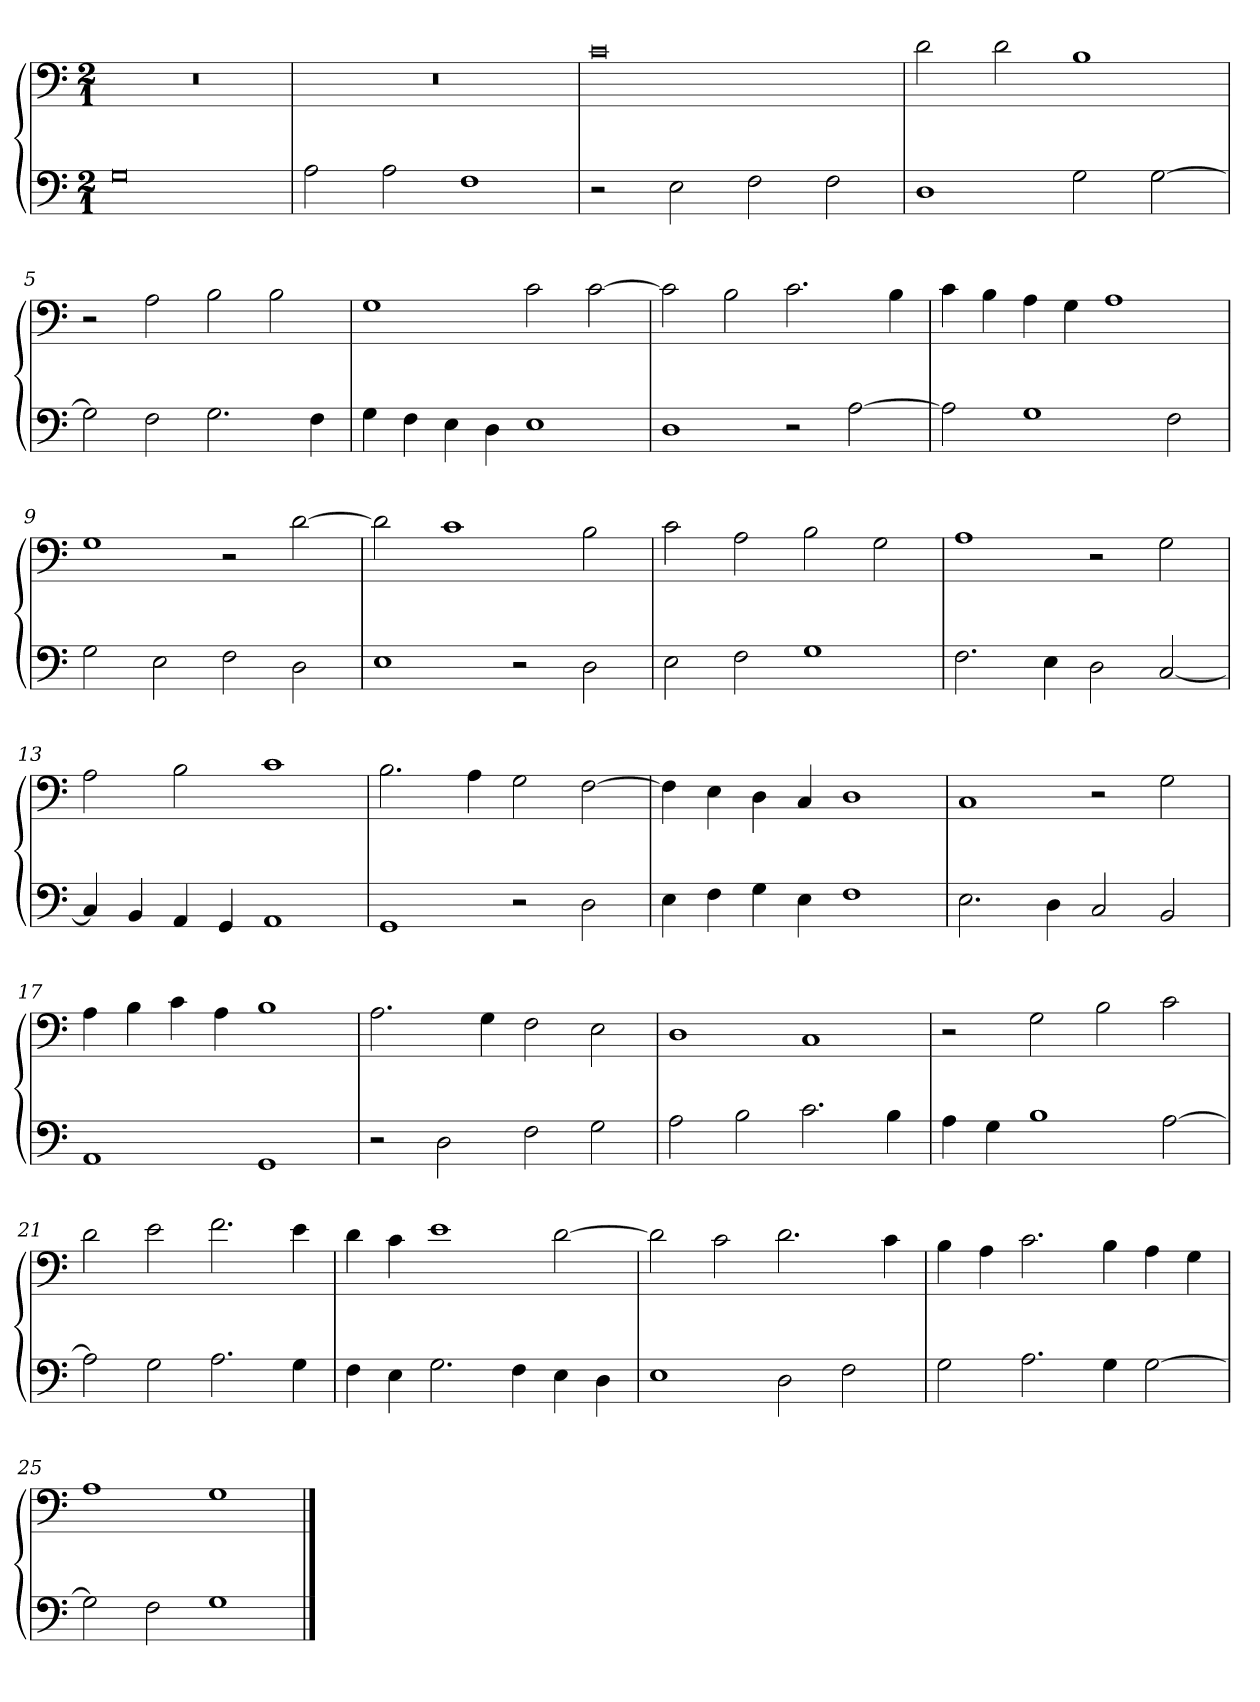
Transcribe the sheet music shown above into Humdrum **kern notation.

**kern	**kern
*part2	*part1
*staff2	*staff1
*clefF4	*clefF4
*k[]	*k[]
*M2/1	*M2/1
=1	=1
0G	0r
=2	=2
2A	0r
2A	.
1F	.
=3	=3
2r	0c
2E	.
2F	.
2F	.
=4	=4
1D	2d
.	2d
2G	1B
[2G	.
=5	=5
2G]	2r
2F	2A
2.G	2B
.	2B
4F	.
=6	=6
4G	1G
4F	.
4E	.
4D	.
1E	2c
.	[2c
=7	=7
1D	2c]
.	2B
2r	2.c
[2A	.
.	4B
=8	=8
2A]	4c
.	4B
1G	4A
.	4G
.	1A
2F	.
=9	=9
2G	1G
2E	.
2F	2r
2D	[2d
=10	=10
1E	2d]
.	1c
2r	.
2D	2B
=11	=11
2E	2c
2F	2A
1G	2B
.	2G
=12	=12
2.F	1A
4E	.
2D	2r
[2C	2G
=13	=13
4C]	2A
4BB	.
4AA	2B
4GG	.
1AA	1c
=14	=14
1GG	2.B
.	4A
2r	2G
2D	[2F
=15	=15
4E	4F]
4F	4E
4G	4D
4E	4C
1F	1D
=16	=16
2.E	1C
4D	.
2C	2r
2BB	2G
=17	=17
1AA	4A
.	4B
.	4c
.	4A
1GG	1B
=18	=18
2r	2.A
2D	.
.	4G
2F	2F
2G	2E
=19	=19
2A	1D
2B	.
2.c	1C
4B	.
=20	=20
4A	2r
4G	.
1B	2G
.	2B
[2A	2c
=21	=21
2A]	2d
2G	2e
2.A	2.f
4G	4e
=22	=22
4F	4d
4E	4c
2.G	1e
4F	.
4E	[2d
4D	.
=23	=23
1E	2d]
.	2c
2D	2.d
2F	.
.	4c
=24	=24
2G	4B
.	4A
2.A	2.c
4G	4B
[2G	4A
.	4G
=25	=25
2G]	1A
2F	.
1G	1G
==	==
*-	*-
